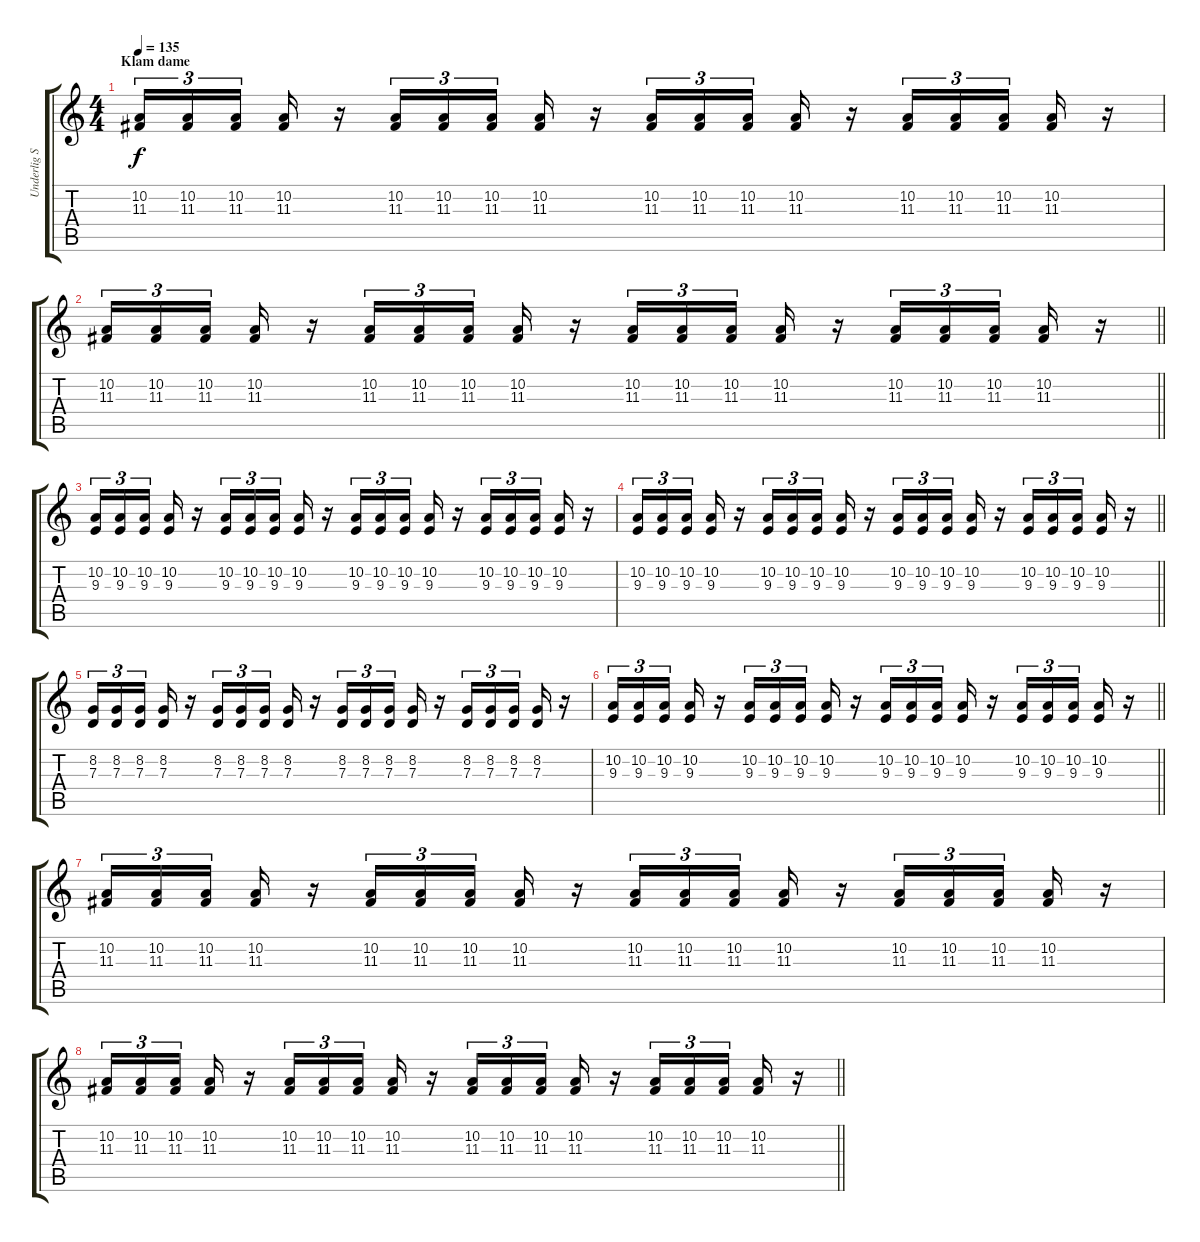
\track ("Underlig Synth Baggrund" "Underlig S") {instrument violin}
\staff {score tabs}
\tuning (E4 B3 G3 D3 A2 E2) {hide}
\ts (4 4)
\section ("" "Klam dame")
\tempo 135
\clef g2
\ks c
(10.2 11.3).16{tu (3 2) dy f} (10.2 11.3).16{tu (3 2)} (10.2 11.3).16{tu (3 2) beam splitsecondary} (10.2 11.3).16 r.16 (10.2 11.3).16{tu (3 2)} (10.2 11.3).16{tu (3 2)} (10.2 11.3).16{tu (3 2) beam splitsecondary} (10.2 11.3).16 r.16 (10.2 11.3).16{tu (3 2)} (10.2 11.3).16{tu (3 2)} (10.2 11.3).16{tu (3 2) beam splitsecondary} (10.2 11.3).16 r.16 (10.2 11.3).16{tu (3 2)} (10.2 11.3).16{tu (3 2)} (10.2 11.3).16{tu (3 2) beam splitsecondary} (10.2 11.3).16 r.16 |
\barLineRight lightlight
(10.2 11.3).16{tu (3 2)} (10.2 11.3).16{tu (3 2)} (10.2 11.3).16{tu (3 2) beam splitsecondary} (10.2 11.3).16 r.16 (10.2 11.3).16{tu (3 2)} (10.2 11.3).16{tu (3 2)} (10.2 11.3).16{tu (3 2) beam splitsecondary} (10.2 11.3).16 r.16 (10.2 11.3).16{tu (3 2)} (10.2 11.3).16{tu (3 2)} (10.2 11.3).16{tu (3 2) beam splitsecondary} (10.2 11.3).16 r.16 (10.2 11.3).16{tu (3 2)} (10.2 11.3).16{tu (3 2)} (10.2 11.3).16{tu (3 2) beam splitsecondary} (10.2 11.3).16 r.16 |
(10.2 9.3).16{tu (3 2)} (10.2 9.3).16{tu (3 2)} (10.2 9.3).16{tu (3 2) beam splitsecondary} (10.2 9.3).16 r.16 (10.2 9.3).16{tu (3 2)} (10.2 9.3).16{tu (3 2)} (10.2 9.3).16{tu (3 2) beam splitsecondary} (10.2 9.3).16 r.16 (10.2 9.3).16{tu (3 2)} (10.2 9.3).16{tu (3 2)} (10.2 9.3).16{tu (3 2) beam splitsecondary} (10.2 9.3).16 r.16 (10.2 9.3).16{tu (3 2)} (10.2 9.3).16{tu (3 2)} (10.2 9.3).16{tu (3 2) beam splitsecondary} (10.2 9.3).16 r.16 |
\barLineRight lightlight
(10.2 9.3).16{tu (3 2)} (10.2 9.3).16{tu (3 2)} (10.2 9.3).16{tu (3 2) beam splitsecondary} (10.2 9.3).16 r.16 (10.2 9.3).16{tu (3 2)} (10.2 9.3).16{tu (3 2)} (10.2 9.3).16{tu (3 2) beam splitsecondary} (10.2 9.3).16 r.16 (10.2 9.3).16{tu (3 2)} (10.2 9.3).16{tu (3 2)} (10.2 9.3).16{tu (3 2) beam splitsecondary} (10.2 9.3).16 r.16 (10.2 9.3).16{tu (3 2)} (10.2 9.3).16{tu (3 2)} (10.2 9.3).16{tu (3 2) beam splitsecondary} (10.2 9.3).16 r.16 |
(8.2 7.3).16{tu (3 2)} (8.2 7.3).16{tu (3 2)} (8.2 7.3).16{tu (3 2) beam splitsecondary} (8.2 7.3).16 r.16 (8.2 7.3).16{tu (3 2)} (8.2 7.3).16{tu (3 2)} (8.2 7.3).16{tu (3 2) beam splitsecondary} (8.2 7.3).16 r.16 (8.2 7.3).16{tu (3 2)} (8.2 7.3).16{tu (3 2)} (8.2 7.3).16{tu (3 2) beam splitsecondary} (8.2 7.3).16 r.16 (8.2 7.3).16{tu (3 2)} (8.2 7.3).16{tu (3 2)} (8.2 7.3).16{tu (3 2) beam splitsecondary} (8.2 7.3).16 r.16 |
\barLineRight lightlight
(10.2 9.3).16{tu (3 2)} (10.2 9.3).16{tu (3 2)} (10.2 9.3).16{tu (3 2) beam splitsecondary} (10.2 9.3).16 r.16 (10.2 9.3).16{tu (3 2)} (10.2 9.3).16{tu (3 2)} (10.2 9.3).16{tu (3 2) beam splitsecondary} (10.2 9.3).16 r.16 (10.2 9.3).16{tu (3 2)} (10.2 9.3).16{tu (3 2)} (10.2 9.3).16{tu (3 2) beam splitsecondary} (10.2 9.3).16 r.16 (10.2 9.3).16{tu (3 2)} (10.2 9.3).16{tu (3 2)} (10.2 9.3).16{tu (3 2) beam splitsecondary} (10.2 9.3).16 r.16 |
(10.2 11.3).16{tu (3 2)} (10.2 11.3).16{tu (3 2)} (10.2 11.3).16{tu (3 2) beam splitsecondary} (10.2 11.3).16 r.16 (10.2 11.3).16{tu (3 2)} (10.2 11.3).16{tu (3 2)} (10.2 11.3).16{tu (3 2) beam splitsecondary} (10.2 11.3).16 r.16 (10.2 11.3).16{tu (3 2)} (10.2 11.3).16{tu (3 2)} (10.2 11.3).16{tu (3 2) beam splitsecondary} (10.2 11.3).16 r.16 (10.2 11.3).16{tu (3 2)} (10.2 11.3).16{tu (3 2)} (10.2 11.3).16{tu (3 2) beam splitsecondary} (10.2 11.3).16 r.16 |
\barLineRight lightlight
(10.2 11.3).16{tu (3 2)} (10.2 11.3).16{tu (3 2)} (10.2 11.3).16{tu (3 2) beam splitsecondary} (10.2 11.3).16 r.16 (10.2 11.3).16{tu (3 2)} (10.2 11.3).16{tu (3 2)} (10.2 11.3).16{tu (3 2) beam splitsecondary} (10.2 11.3).16 r.16 (10.2 11.3).16{tu (3 2)} (10.2 11.3).16{tu (3 2)} (10.2 11.3).16{tu (3 2) beam splitsecondary} (10.2 11.3).16 r.16 (10.2 11.3).16{tu (3 2)} (10.2 11.3).16{tu (3 2)} (10.2 11.3).16{tu (3 2) beam splitsecondary} (10.2 11.3).16 r.16
